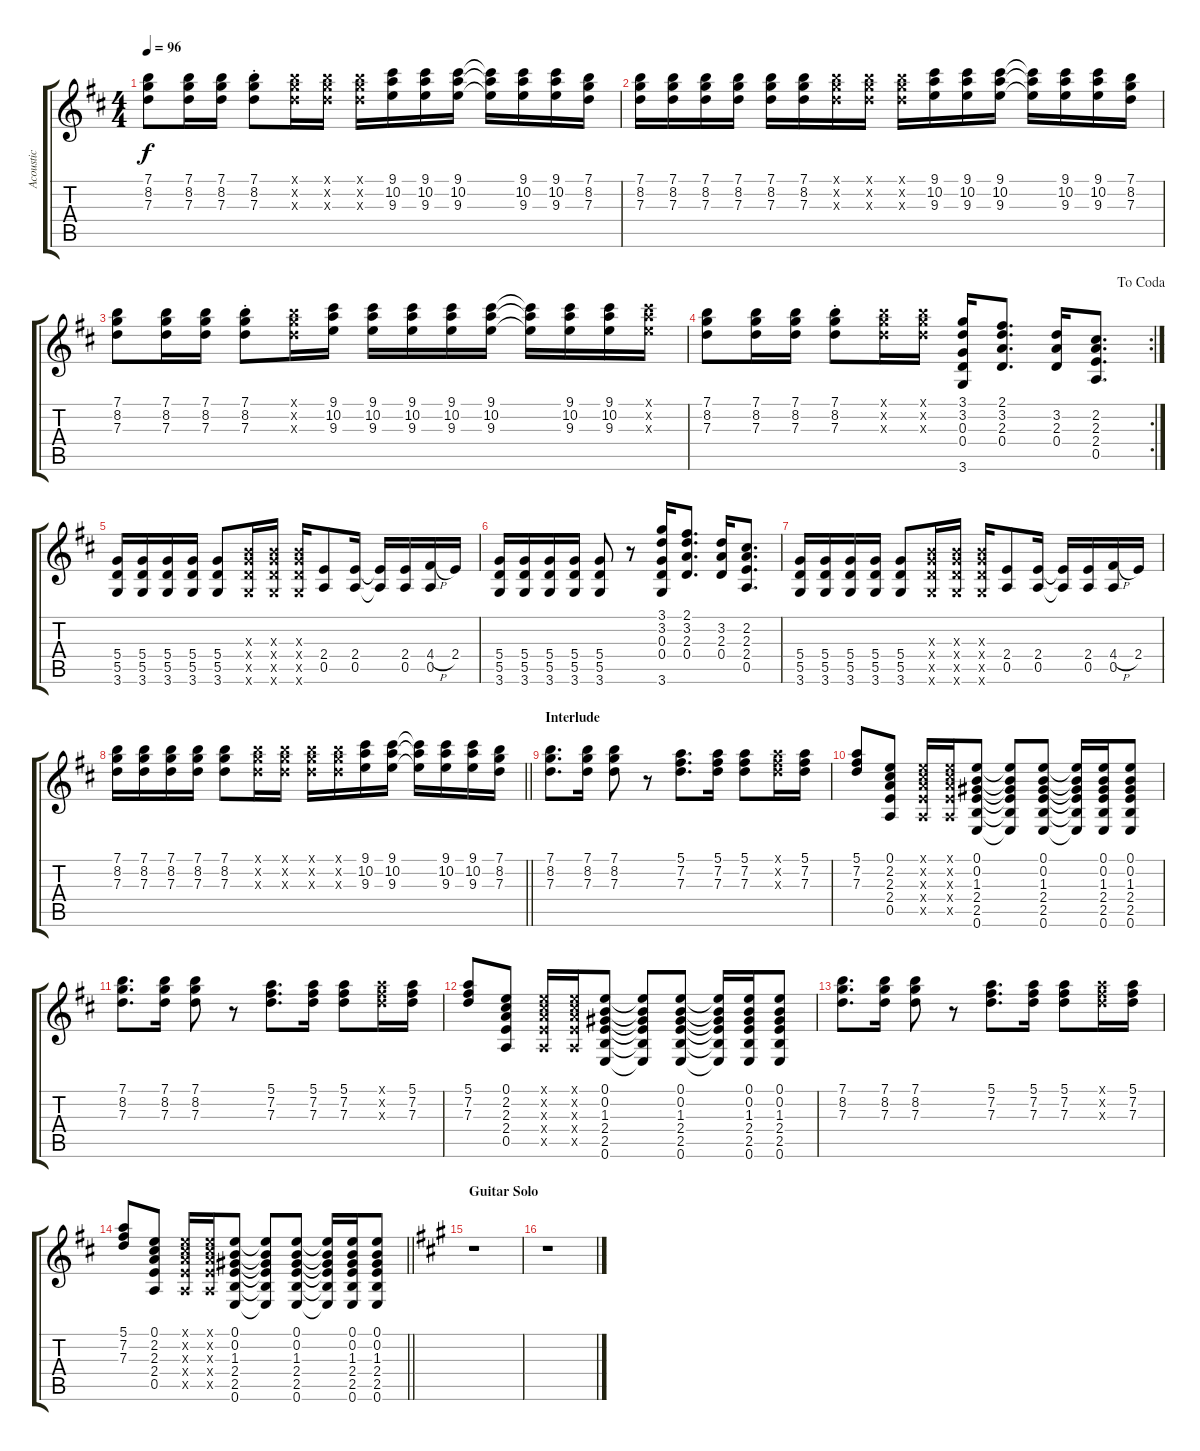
\track ("Acoustic" "Acoustic") {instrument acousticguitarsteel}
\staff {score tabs}
\tuning (E4 B3 G3 D3 A2 E2) {hide}
\ts (4 4)
\tempo 96
\clef g2
\ks d
(7.1 8.2 7.3).8{dy f} (7.1 8.2 7.3).16 (7.1 8.2 7.3).16 (7.1{st} 8.2{st} 7.3{st}).8 (7.1{x} 8.2{x} 7.3{x}).16 (7.1{x} 8.2{x} 7.3{x}).16 (7.1{x} 8.2{x} 7.3{x}).16 (9.1 10.2 9.3).16 (9.1 10.2 9.3).16 (9.1 10.2 9.3).16 (9.1{t} 10.2{t} 9.3{t}).16 (9.1 10.2 9.3).16 (9.1 10.2 9.3).16 (7.1 8.2 7.3).16 |
(7.1 8.2 7.3).16 (7.1 8.2 7.3).16 (7.1 8.2 7.3).16 (7.1 8.2 7.3).16 (7.1 8.2 7.3).16 (7.1 8.2 7.3).16 (7.1{x} 8.2{x} 7.3{x}).16 (7.1{x} 8.2{x} 7.3{x}).16 (7.1{x} 8.2{x} 7.3{x}).16 (9.1 10.2 9.3).16 (9.1 10.2 9.3).16 (9.1 10.2 9.3).16 (9.1{t} 10.2{t} 9.3{t}).16 (9.1 10.2 9.3).16 (9.1 10.2 9.3).16 (7.1 8.2 7.3).16 |
(7.1 8.2 7.3).8 (7.1 8.2 7.3).16 (7.1 8.2 7.3).16 (7.1{st} 8.2{st} 7.3{st}).8 (7.1{x} 8.2{x} 7.3{x}).16 (9.1 10.2 9.3).16 (9.1 10.2 9.3).16 (9.1 10.2 9.3).16 (9.1 10.2 9.3).16 (9.1 10.2 9.3).16 (9.1{t} 10.2{t} 9.3{t}).16 (9.1 10.2 9.3).16 (9.1 10.2 9.3).16 (9.1{x} 10.2{x} 9.3{x}).16 |
\rc 2
\jump dacoda
(7.1 8.2 7.3).8 (7.1 8.2 7.3).16 (7.1 8.2 7.3).16 (7.1{st} 8.2{st} 7.3{st}).8 (7.1{x} 8.2{x} 7.3{x}).16 (7.1{x} 8.2{x} 7.3{x}).16 (3.1 3.2 0.3 0.4 3.6).16 (2.1 3.2 2.3 0.4).8{d} (3.2 2.3 0.4).16 (2.2 2.3 2.4 0.5).8{d} |
(5.4 5.5 3.6).16 (5.4 5.5 3.6).16 (5.4 5.5 3.6).16 (5.4 5.5 3.6).16 (5.4 5.5 3.6).8 (4.3{x} 5.4{x} 5.5{x} 3.6{x}).16 (4.3{x} 5.4{x} 5.5{x} 3.6{x}).16 (4.3{x} 5.4{x} 5.5{x} 3.6{x}).16 (2.4 0.5).8 (2.4 0.5).16 (2.4{t} 0.5{t}).16 (2.4 0.5).16 (4.4{h} 0.5).16 2.4.16 |
(5.4 5.5 3.6).16 (5.4 5.5 3.6).16 (5.4 5.5 3.6).16 (5.4 5.5 3.6).16 (5.4 5.5 3.6).8 r.8 (3.1 3.2 0.3 0.4 3.6).16 (2.1 3.2 2.3 0.4).8{d} (3.2 2.3 0.4).16 (2.2 2.3 2.4 0.5).8{d} |
(5.4 5.5 3.6).16 (5.4 5.5 3.6).16 (5.4 5.5 3.6).16 (5.4 5.5 3.6).16 (5.4 5.5 3.6).8 (4.3{x} 5.4{x} 5.5{x} 3.6{x}).16 (4.3{x} 5.4{x} 5.5{x} 3.6{x}).16 (4.3{x} 5.4{x} 5.5{x} 3.6{x}).16 (2.4 0.5).8 (2.4 0.5).16 (2.4{t} 0.5{t}).16 (2.4 0.5).16 (4.4{h} 0.5).16 2.4.16 |
\barLineRight lightlight
(7.1 8.2 7.3).16 (7.1 8.2 7.3).16 (7.1 8.2 7.3).16 (7.1 8.2 7.3).16 (7.1 8.2 7.3).8 (7.1{x} 8.2{x} 7.3{x}).16 (7.1{x} 8.2{x} 7.3{x}).16 (7.1{x} 8.2{x} 7.3{x}).16 (7.1{x} 8.2{x} 7.3{x}).16 (9.1 10.2 9.3).16 (9.1 10.2 9.3).16 (9.1{t} 10.2{t} 9.3{t}).16 (9.1 10.2 9.3).16 (9.1 10.2 9.3).16 (7.1 8.2 7.3).16 |
\section ("" "Interlude")
(7.1 8.2 7.3).8{d} (7.1 8.2 7.3).16 (7.1 8.2 7.3).8 r.8 (5.1 7.2 7.3).8{d} (5.1 7.2 7.3).16 (5.1 7.2 7.3).8 (5.1{x} 7.2{x} 7.3{x}).16 (5.1 7.2 7.3).16 |
(5.1 7.2 7.3).8 (0.1 2.2 2.3 2.4 0.5).8 (0.1{x} 2.2{x} 2.3{x} 2.4{x} 0.5{x}).16 (0.1{x} 2.2{x} 2.3{x} 2.4{x} 0.5{x}).16 (0.1 0.2 1.3 2.4 2.5 0.6).8 (0.1{t} 0.2{t} 1.3{t} 2.4{t} 2.5{t} 0.6{t}).8 (0.1 0.2 1.3 2.4 2.5 0.6).8 (0.1{t} 0.2{t} 1.3{t} 2.4{t} 2.5{t} 0.6{t}).16 (0.1 0.2 1.3 2.4 2.5 0.6).16 (0.1 0.2 1.3 2.4 2.5 0.6).8 |
(7.1 8.2 7.3).8{d} (7.1 8.2 7.3).16 (7.1 8.2 7.3).8 r.8 (5.1 7.2 7.3).8{d} (5.1 7.2 7.3).16 (5.1 7.2 7.3).8 (5.1{x} 7.2{x} 7.3{x}).16 (5.1 7.2 7.3).16 |
(5.1 7.2 7.3).8 (0.1 2.2 2.3 2.4 0.5).8 (0.1{x} 2.2{x} 2.3{x} 2.4{x} 0.5{x}).16 (0.1{x} 2.2{x} 2.3{x} 2.4{x} 0.5{x}).16 (0.1 0.2 1.3 2.4 2.5 0.6).8 (0.1{t} 0.2{t} 1.3{t} 2.4{t} 2.5{t} 0.6{t}).8 (0.1 0.2 1.3 2.4 2.5 0.6).8 (0.1{t} 0.2{t} 1.3{t} 2.4{t} 2.5{t} 0.6{t}).16 (0.1 0.2 1.3 2.4 2.5 0.6).16 (0.1 0.2 1.3 2.4 2.5 0.6).8 |
(7.1 8.2 7.3).8{d} (7.1 8.2 7.3).16 (7.1 8.2 7.3).8 r.8 (5.1 7.2 7.3).8{d} (5.1 7.2 7.3).16 (5.1 7.2 7.3).8 (5.1{x} 7.2{x} 7.3{x}).16 (5.1 7.2 7.3).16 |
\barLineRight lightlight
(5.1 7.2 7.3).8 (0.1 2.2 2.3 2.4 0.5).8 (0.1{x} 2.2{x} 2.3{x} 2.4{x} 0.5{x}).16 (0.1{x} 2.2{x} 2.3{x} 2.4{x} 0.5{x}).16 (0.1 0.2 1.3 2.4 2.5 0.6).8 (0.1{t} 0.2{t} 1.3{t} 2.4{t} 2.5{t} 0.6{t}).8 (0.1 0.2 1.3 2.4 2.5 0.6).8 (0.1{t} 0.2{t} 1.3{t} 2.4{t} 2.5{t} 0.6{t}).16 (0.1 0.2 1.3 2.4 2.5 0.6).16 (0.1 0.2 1.3 2.4 2.5 0.6).8 |
\section ("" "Guitar Solo")
\ks a
r.1 |
r.1
